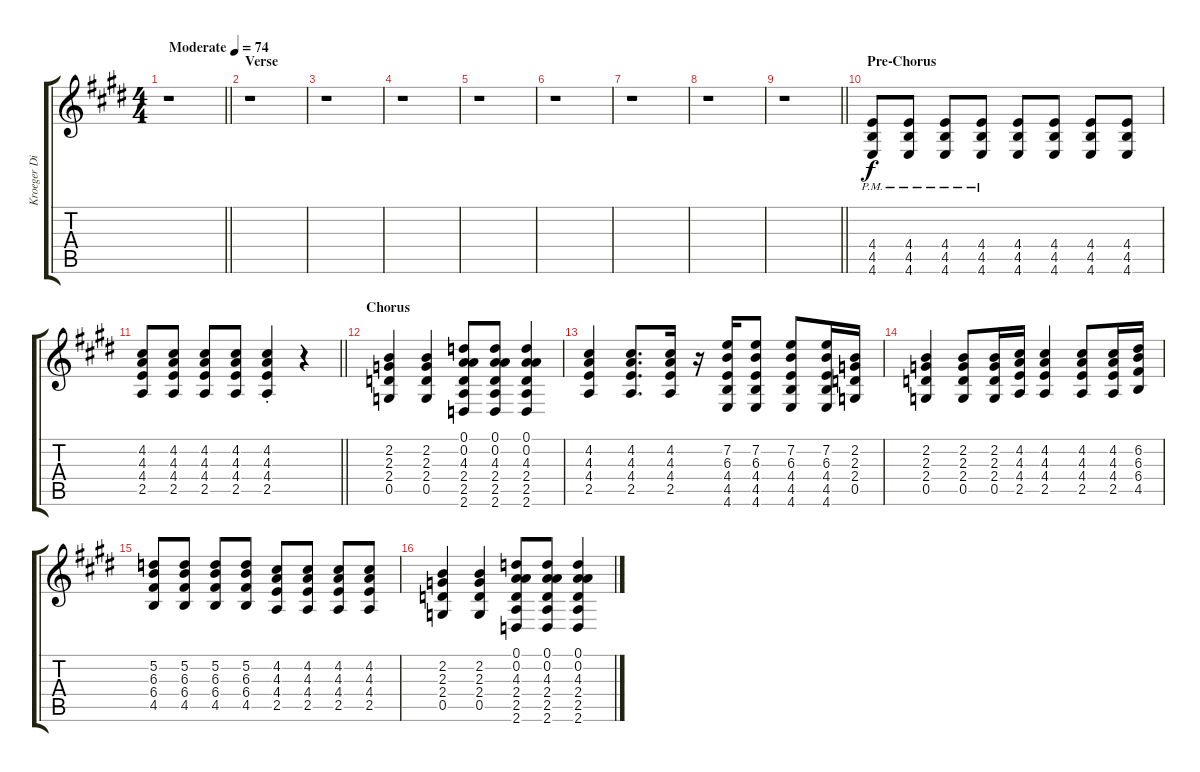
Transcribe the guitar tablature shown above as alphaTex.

\track ("Kroeger Disortion" "Kroeger Di") {instrument distortionguitar}
\staff {score tabs}
\tuning (D4 A3 F3 C3 G2 C2) {hide}
\ts (4 4)
\tempo (74 "Moderate")
\clef g2
\barLineRight lightlight
\ks e
r.1{dy f instrument distortionguitar} |
\section ("" "Verse")
\ks c#minor
r.1 |
r.1 |
\ks e
r.1 |
\ks c#minor
r.1 |
\ks e
r.1 |
\ks c#minor
r.1 |
\ks e
r.1 |
\barLineRight lightlight
\ks c#minor
r.1 |
\section ("" "Pre-Chorus")
\ks e
(4.4{pm} 4.5{pm} 4.6{pm}).8 (4.4{pm} 4.5{pm} 4.6{pm}).8 (4.4{pm} 4.5{pm} 4.6{pm}).8 (4.4{pm} 4.5{pm} 4.6{pm}).8 (4.4 4.5 4.6).8 (4.4 4.5 4.6).8 (4.4 4.5 4.6).8 (4.4 4.5 4.6).8 |
\barLineRight lightlight
\ks c#minor
(4.2 4.3 4.4 2.5).8 (4.2 4.3 4.4 2.5).8 (4.2 4.3 4.4 2.5).8 (4.2 4.3 4.4 2.5).8 (4.2{st} 4.3{st} 4.4{st} 2.5{st}).4 r.4 |
\section ("" "Chorus")
\ks e
(2.2 2.3 2.4 0.5).4 (2.2 2.3 2.4 0.5).4 (0.1 0.2 4.3 2.4 2.5 2.6).8 (0.1 0.2 4.3 2.4 2.5 2.6).8 (0.1 0.2 4.3 2.4 2.5 2.6).4 |
\ks c#minor
(4.2 4.3 4.4 2.5).4 (4.2 4.3 4.4 2.5).8{d} (4.2 4.3 4.4 2.5).16 r.16 (7.2 6.3 4.4 4.5 4.6).16 (7.2 6.3 4.4 4.5 4.6).8 (7.2 6.3 4.4 4.5 4.6).8 (7.2 6.3 4.4 4.5 4.6).16 (2.2 2.3 2.4 0.5).16 |
\ks e
(2.2 2.3 2.4 0.5).4 (2.2 2.3 2.4 0.5).8 (2.2 2.3 2.4 0.5).16 (4.2 4.3 4.4 2.5).16 (4.2 4.3 4.4 2.5).4 (4.2 4.3 4.4 2.5).8 (4.2 4.3 4.4 2.5).16 (6.2 6.3 6.4 4.5).16 |
\ks c#minor
(5.2 6.3 6.4 4.5).8 (5.2 6.3 6.4 4.5).8 (5.2 6.3 6.4 4.5).8 (5.2 6.3 6.4 4.5).8 (4.2 4.3 4.4 2.5).8 (4.2 4.3 4.4 2.5).8 (4.2 4.3 4.4 2.5).8 (4.2 4.3 4.4 2.5).8 |
\ks e
(2.2 2.3 2.4 0.5).4 (2.2 2.3 2.4 0.5).4 (0.1 0.2 4.3 2.4 2.5 2.6).8 (0.1 0.2 4.3 2.4 2.5 2.6).8 (0.1 0.2 4.3 2.4 2.5 2.6).4
